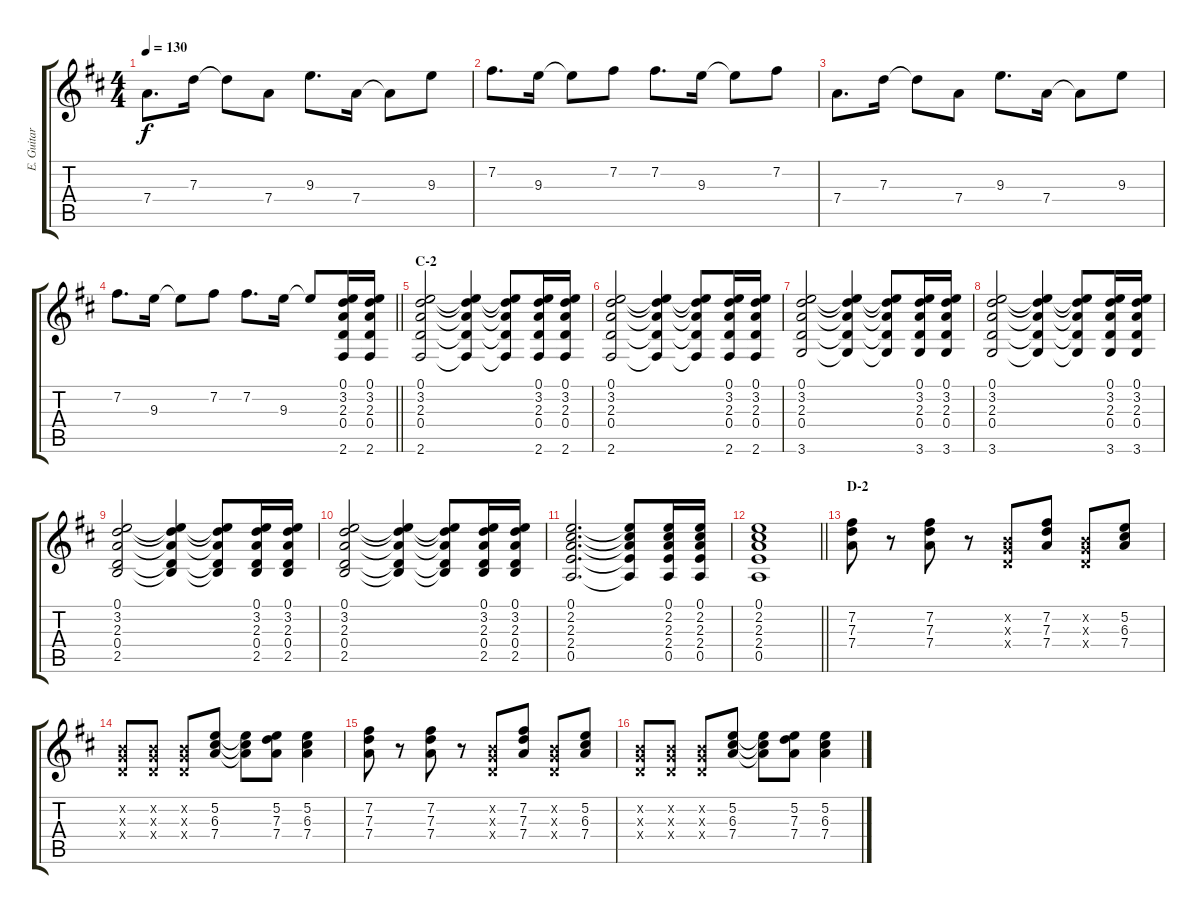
\track ("E. Guitar I" "E. Guitar ") {instrument distortionguitar}
\staff {score tabs}
\tuning (E4 B3 G3 D3 A2 E2) {hide}
\ts (4 4)
\tempo 130
\clef g2
\ks d
7.4.8{d dy f} 7.3.16 7.3{t}.8 7.4.8 9.3.8{d} 7.4.16 7.4{t}.8 9.3.8 |
7.2.8{d} 9.3.16 9.3{t}.8 7.2.8 7.2.8{d} 9.3.16 9.3{t}.8 7.2.8 |
7.4.8{d} 7.3.16 7.3{t}.8 7.4.8 9.3.8{d} 7.4.16 7.4{t}.8 9.3.8 |
\barLineRight lightlight
7.2.8{d} 9.3.16 9.3{t}.8 7.2.8 7.2.8{d} 9.3.16 9.3{t}.8 (0.1 3.2 2.3 0.4 2.6).16 (0.1 3.2 2.3 0.4 2.6).16 |
\section ("" "C-2")
(0.1 3.2 2.3 0.4 2.6).2 (0.1{t} 3.2{t} 2.3{t} 0.4{t} 2.6{t}).4 (0.1{t} 3.2{t} 2.3{t} 0.4{t} 2.6{t}).8 (0.1 3.2 2.3 0.4 2.6).16 (0.1 3.2 2.3 0.4 2.6).16 |
(0.1 3.2 2.3 0.4 2.6).2 (0.1{t} 3.2{t} 2.3{t} 0.4{t} 2.6{t}).4 (0.1{t} 3.2{t} 2.3{t} 0.4{t} 2.6{t}).8 (0.1 3.2 2.3 0.4 2.6).16 (0.1 3.2 2.3 0.4 2.6).16 |
(0.1 3.2 2.3 0.4 3.6).2 (0.1{t} 3.2{t} 2.3{t} 0.4{t} 3.6{t}).4 (0.1{t} 3.2{t} 2.3{t} 0.4{t} 3.6{t}).8 (0.1 3.2 2.3 0.4 3.6).16 (0.1 3.2 2.3 0.4 3.6).16 |
(0.1 3.2 2.3 0.4 3.6).2 (0.1{t} 3.2{t} 2.3{t} 0.4{t} 3.6{t}).4 (0.1{t} 3.2{t} 2.3{t} 0.4{t} 3.6{t}).8 (0.1 3.2 2.3 0.4 3.6).16 (0.1 3.2 2.3 0.4 3.6).16 |
(0.1 3.2 2.3 0.4 2.5).2 (0.1{t} 3.2{t} 2.3{t} 0.4{t} 2.5{t}).4 (0.1{t} 3.2{t} 2.3{t} 0.4{t} 2.5{t}).8 (0.1 3.2 2.3 0.4 2.5).16 (0.1 3.2 2.3 0.4 2.5).16 |
(0.1 3.2 2.3 0.4 2.5).2 (0.1{t} 3.2{t} 2.3{t} 0.4{t} 2.5{t}).4 (0.1{t} 3.2{t} 2.3{t} 0.4{t} 2.5{t}).8 (0.1 3.2 2.3 0.4 2.5).16 (0.1 3.2 2.3 0.4 2.5).16 |
(0.1 2.2 2.3 2.4 0.5).2{d} (0.1{t} 2.2{t} 2.3{t} 2.4{t} 0.5{t}).8 (0.1 2.2 2.3 2.4 0.5).16 (0.1 2.2 2.3 2.4 0.5).16 |
\barLineRight lightlight
(0.1 2.2 2.3 2.4 0.5).1 |
\section ("" "D-2")
(7.2 7.3 7.4).8 r.8 (7.2 7.3 7.4).8 r.8 (0.2{x} 0.3{x} 0.4{x}).8 (7.2 7.3 7.4).8 (0.2{x} 0.3{x} 0.4{x}).8 (5.2 6.3 7.4).8 |
(0.2{x} 0.3{x} 0.4{x}).8 (0.2{x} 0.3{x} 0.4{x}).8 (0.2{x} 0.3{x} 0.4{x}).8 (5.2 6.3 7.4).8 (5.2{t} 6.3{t} 7.4{t}).8 (5.2 7.3 7.4).8 (5.2 6.3 7.4).4 |
(7.2 7.3 7.4).8 r.8 (7.2 7.3 7.4).8 r.8 (0.2{x} 0.3{x} 0.4{x}).8 (7.2 7.3 7.4).8 (0.2{x} 0.3{x} 0.4{x}).8 (5.2 6.3 7.4).8 |
(0.2{x} 0.3{x} 0.4{x}).8 (0.2{x} 0.3{x} 0.4{x}).8 (0.2{x} 0.3{x} 0.4{x}).8 (5.2 6.3 7.4).8 (5.2{t} 6.3{t} 7.4{t}).8 (5.2 7.3 7.4).8 (5.2 6.3 7.4).4
